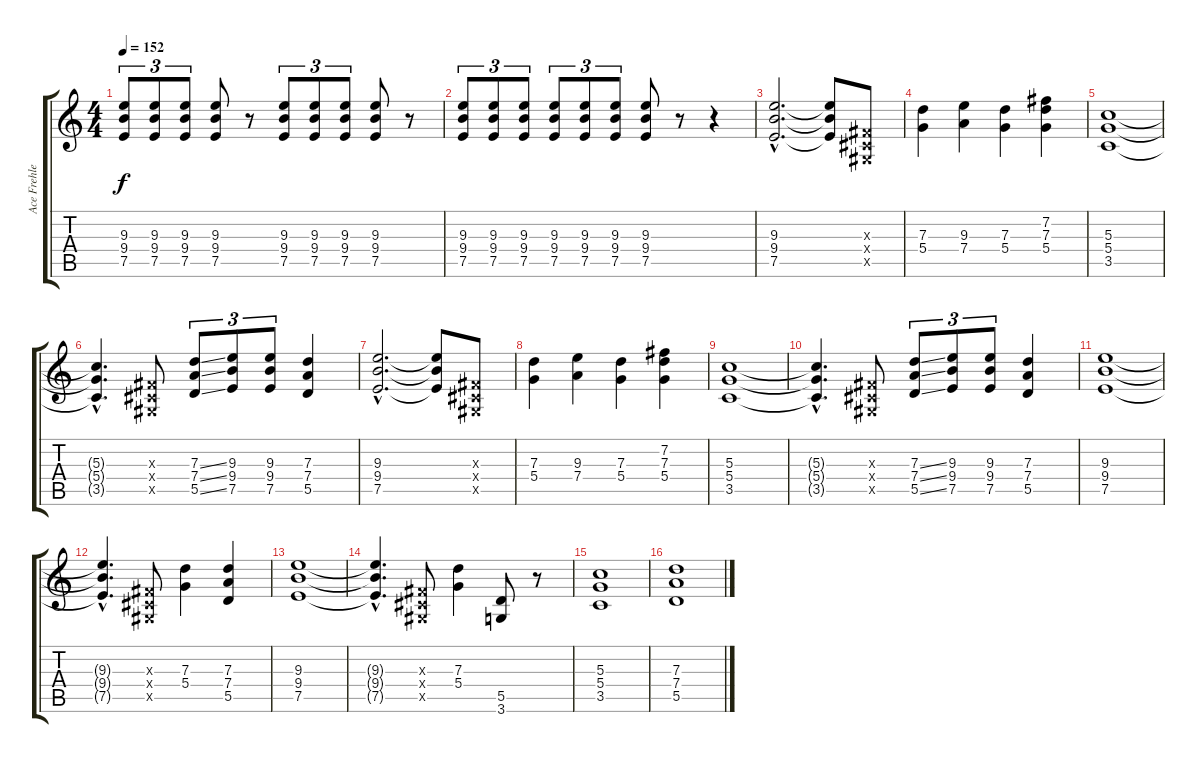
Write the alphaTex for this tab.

\track ("Ace Frehley" "Ace Frehle") {instrument overdrivenguitar}
\staff {score tabs}
\tuning (E4 B3 G3 D3 A2 E2) {hide}
\ts (4 4)
\tempo 152
\clef g2
\ks c
(9.3 9.4 7.5).8{tu (3 2) dy f} (9.3 9.4 7.5).8{tu (3 2)} (9.3 9.4 7.5).8{tu (3 2)} (9.3 9.4 7.5).8 r.8 (9.3 9.4 7.5).8{tu (3 2)} (9.3 9.4 7.5).8{tu (3 2)} (9.3 9.4 7.5).8{tu (3 2)} (9.3 9.4 7.5).8 r.8 |
(9.3 9.4 7.5).8{tu (3 2)} (9.3 9.4 7.5).8{tu (3 2)} (9.3 9.4 7.5).8{tu (3 2)} (9.3 9.4 7.5).8{tu (3 2)} (9.3 9.4 7.5).8{tu (3 2)} (9.3 9.4 7.5).8{tu (3 2)} (9.3 9.4 7.5).8 r.8 r.4 |
(9.3{hac} 9.4{hac} 7.5{hac}).2{d} (9.3{t} 9.4{t} 7.5{t}).8 (-1.3{x} -1.4{x} -1.5{x}).8 |
(7.3 5.4).4 (9.3 7.4).4 (7.3 5.4).4 (7.2 7.3 5.4).4 |
(5.3 5.4 3.5).1 |
(5.3{hac t} 5.4{hac t} 3.5{hac t}).4{d} (-1.3{x} -1.4{x} -1.5{x}).8 (7.3{ss} 7.4{ss} 5.5{ss}).8{tu (3 2)} (9.3 9.4 7.5).8{tu (3 2)} (9.3 9.4 7.5).8{tu (3 2)} (7.3 7.4 5.5).4 |
(9.3{hac} 9.4{hac} 7.5{hac}).2{d} (9.3{t} 9.4{t} 7.5{t}).8 (-1.3{x} -1.4{x} -1.5{x}).8 |
(7.3 5.4).4 (9.3 7.4).4 (7.3 5.4).4 (7.2 7.3 5.4).4 |
(5.3 5.4 3.5).1 |
(5.3{hac t} 5.4{hac t} 3.5{hac t}).4{d} (-1.3{x} -1.4{x} -1.5{x}).8 (7.3{ss} 7.4{ss} 5.5{ss}).8{tu (3 2)} (9.3 9.4 7.5).8{tu (3 2)} (9.3 9.4 7.5).8{tu (3 2)} (7.3 7.4 5.5).4 |
(9.3 9.4 7.5).1 |
(9.3{hac t} 9.4{hac t} 7.5{hac t}).4{d} (-1.3{x} -1.4{x} -1.5{x}).8 (7.3 5.4).4 (7.3 7.4 5.5).4 |
(9.3 9.4 7.5).1 |
(9.3{hac t} 9.4{hac t} 7.5{hac t}).4{d} (-1.3{x} -1.4{x} -1.5{x}).8 (7.3 5.4).4 (5.5 3.6).8 r.8 |
(5.3 5.4 3.5).1 |
(7.3 7.4 5.5).1
